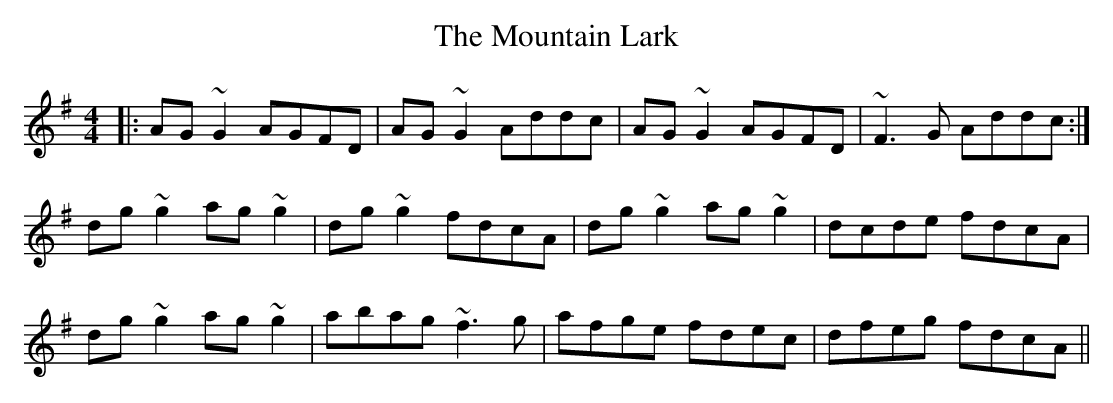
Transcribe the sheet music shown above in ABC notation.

X:1
T: The Mountain Lark
M: 4/4
L: 1/8
K: Gmaj
|:AG~G2 AGFD|AG~G2 Addc|AG~G2 AGFD|~F3G Addc:|
dg~g2 ag~g2|dg~g2 fdcA|dg~g2 ag~g2|dcde fdcA|
dg~g2 ag~g2|abag ~f3g|afge fdec|dfeg fdcA||
